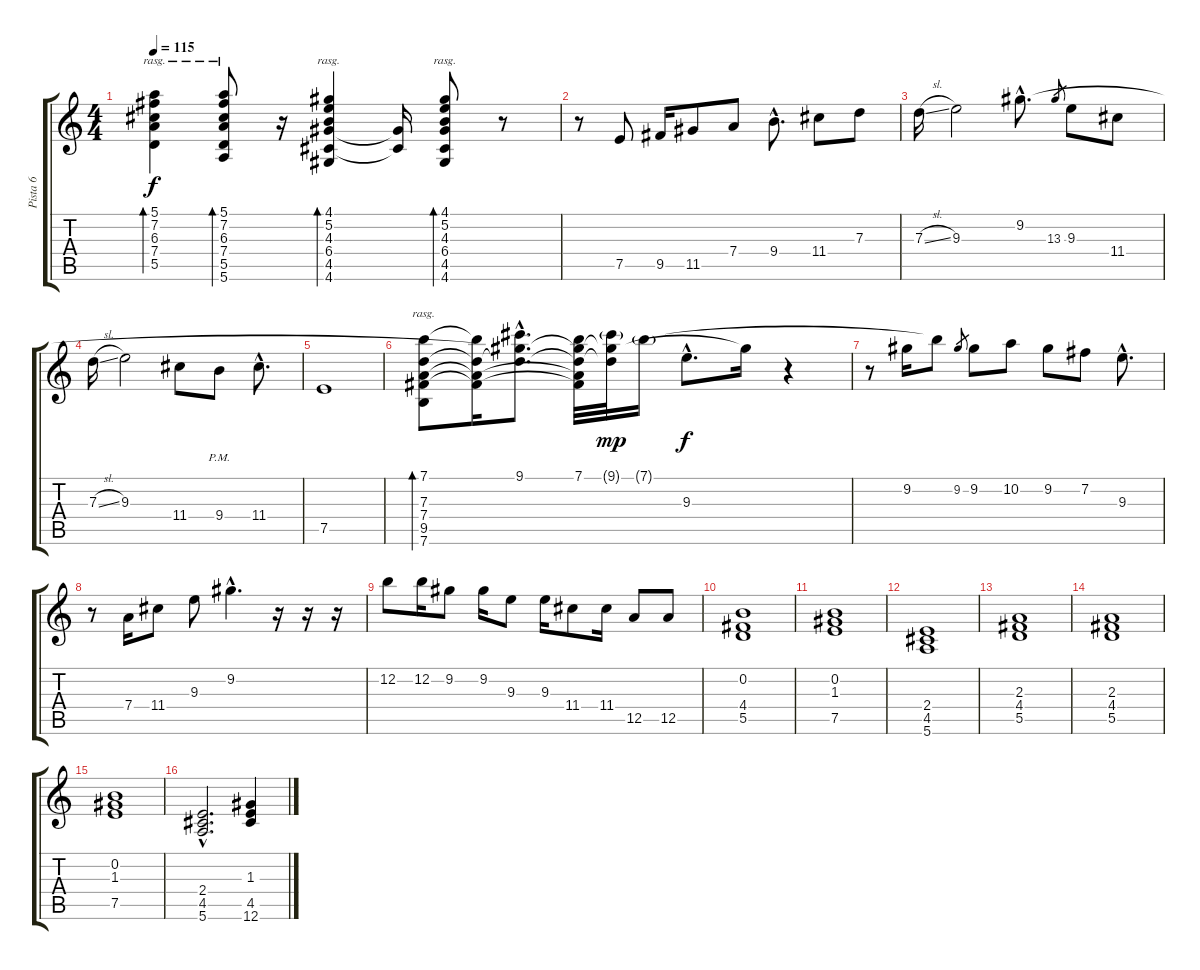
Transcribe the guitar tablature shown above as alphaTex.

\track ("Pista 6" "Pista 6") {instrument acousticguitarnylon}
\staff {score tabs}
\tuning (E4 B3 G3 D3 A2 E2) {hide}
\ts (4 4)
\tempo 115
\clef g2
\ks c
(5.1 7.2 6.3 7.4 5.5).4{bd 120 rasg ii dy f} (5.1 7.2 6.3 7.4 5.5 5.6).8{bd 120 rasg ii} r.16 (4.1 5.2 4.3 6.4 4.5 4.6).4{bd 120 rasg ii} (6.4{t} 4.5{t}).16 (4.1 5.2 4.3 6.4 4.5 4.6).8{bd 120 rasg ii} r.8 |
r.8 7.5.8 9.5.16 11.5.8 7.4.8 9.4{hac}.8{d} 11.4.8 7.3.8 |
7.3{sl}.16 9.3.2 9.2{hac}.8{d} 13.3.8{gr} 9.3.8 11.4.8 |
7.3{sl}.16 9.3.2 11.4.8 9.4{pm}.8 11.4{hac}.8{d} |
7.5.1 |
(7.1 7.3 7.4 9.5 7.6).8{bd 480 rasg ii} (7.1{t} 7.3{t} 7.4{t} 9.5{t}).16 (9.1{hac} 9.2{hac t} 7.3{hac t}).8{d} (7.1 9.2{t} 7.3{t} 7.4{t} 9.5{t}).32 (9.1{g} 9.2{t} 7.3{t}).32{dy mp} 7.1{g}.16 9.3{hac}.8{d dy f} 9.2{t}.16 r.4 |
r.8 9.2.16 7.1{t}.8 9.2.8{gr} 9.2.8 10.2.8 9.2.8 7.2.8 9.3{hac}.8{d} |
r.8 7.4.16 11.4.8 9.3.8 9.2{hac}.4{d} r.16 r.16 r.16 |
12.2.8 12.2.16 9.2.8 9.2.16 9.3.8 9.3.16 11.4.8 11.4.16 12.5.8 12.5.8 |
(0.2 4.4 5.5).1{instrument acousticgrandpiano} |
(0.2 1.3 7.5).1 |
(2.4 4.5 5.6).1 |
(2.3 4.4 5.5).1 |
(2.3 4.4 5.5).1 |
(0.2 1.3 7.5).1 |
(2.4{hac} 4.5{hac} 5.6{hac}).2{d} (1.3 4.5 12.6).4
